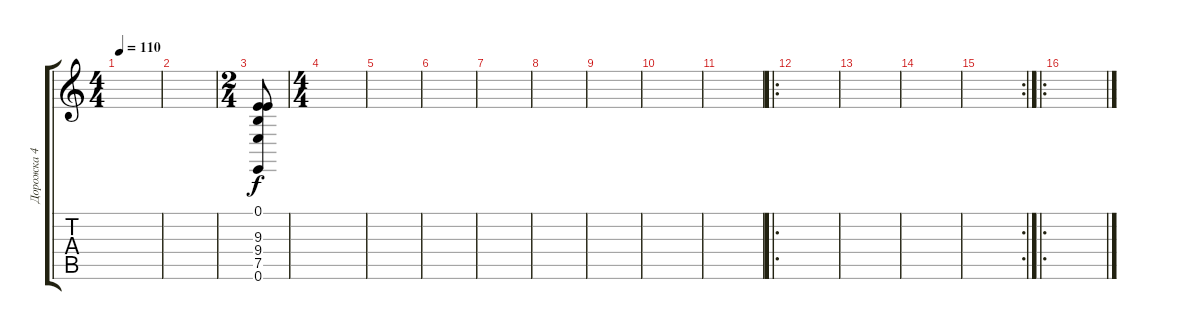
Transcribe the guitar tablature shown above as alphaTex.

\track ("Дорожка 4" "Дорожка 4") {instrument lead2sawtooth}
\staff {score tabs}
\tuning (E4 B3 G3 D3 A2 E2) {hide}
\ts (4 4)
\tempo 110
\clef g2
\ks c
|
|
\ts (2 4)
(0.1 9.3 9.4 7.5 0.6).8{volume 10 instrument lead2sawtooth} |
\ts (4 4)
|
|
|
|
|
|
|
|
\ro
|
|
|
\rc 2
|
\ro
